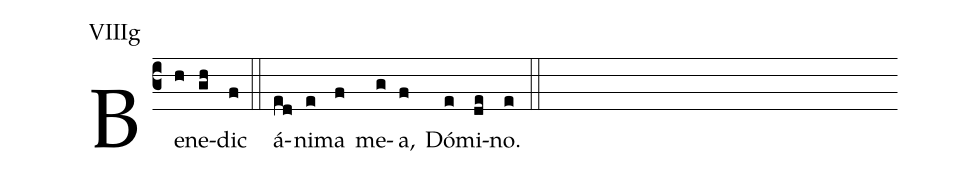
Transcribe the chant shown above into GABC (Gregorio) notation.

annotation: VIIIg;
%%
(c3)Be(h)ne(gh)dic(f) (::) á(ed)ni(e)ma(f) me(g)a,(f) Dó(e)mi(de)no.(e) (::)
